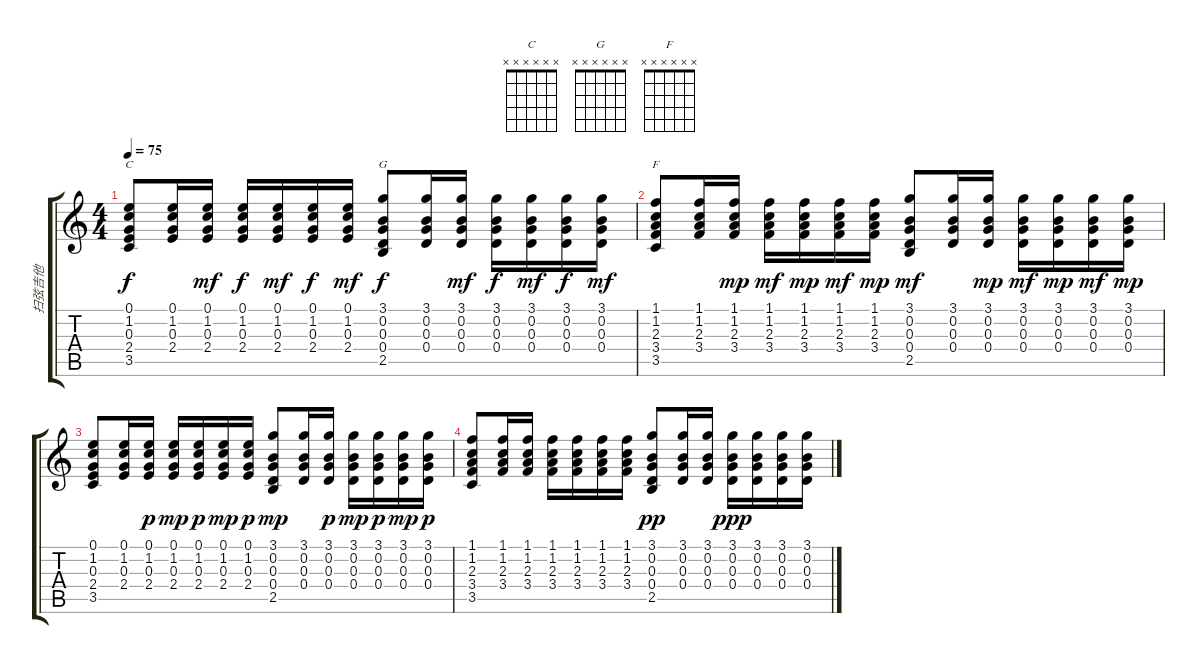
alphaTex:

\track ("扫弦吉他" "扫弦吉他") {instrument acousticguitarsteel}
\staff {score tabs}
\tuning (E4 B3 G3 D3 A2 E2) {hide}
\chord ("C" x x x x x x) {firstfret 0}
\chord ("G" x x x x x x) {firstfret 0}
\chord ("F" x x x x x x) {firstfret 0}
\ts (4 4)
\tempo 75
\clef g2
\ks c
(0.1 1.2 0.3 2.4 3.5).8{ch "C" dy f} (0.1 1.2 0.3 2.4).16 (0.1 1.2 0.3 2.4).16{dy mf} (0.1 1.2 0.3 2.4).16{dy f} (0.1 1.2 0.3 2.4).16{dy mf} (0.1 1.2 0.3 2.4).16{dy f} (0.1 1.2 0.3 2.4).16{dy mf} (3.1 0.2 0.3 0.4 2.5).8{ch "G" dy f} (3.1 0.2 0.3 0.4).16 (3.1 0.2 0.3 0.4).16{dy mf} (3.1 0.2 0.3 0.4).16{dy f} (3.1 0.2 0.3 0.4).16{dy mf} (3.1 0.2 0.3 0.4).16{dy f} (3.1 0.2 0.3 0.4).16{dy mf} |
(1.1 1.2 2.3 3.4 3.5).8{ch "F"} (1.1 1.2 2.3 3.4).16 (1.1 1.2 2.3 3.4).16{dy mp} (1.1 1.2 2.3 3.4).16{dy mf} (1.1 1.2 2.3 3.4).16{dy mp} (1.1 1.2 2.3 3.4).16{dy mf} (1.1 1.2 2.3 3.4).16{dy mp} (3.1 0.2 0.3 0.4 2.5).8{dy mf} (3.1 0.2 0.3 0.4).16 (3.1 0.2 0.3 0.4).16{dy mp} (3.1 0.2 0.3 0.4).16{dy mf} (3.1 0.2 0.3 0.4).16{dy mp} (3.1 0.2 0.3 0.4).16{dy mf} (3.1 0.2 0.3 0.4).16{dy mp} |
(0.1 1.2 0.3 2.4 3.5).8 (0.1 1.2 0.3 2.4).16 (0.1 1.2 0.3 2.4).16{dy p} (0.1 1.2 0.3 2.4).16{dy mp} (0.1 1.2 0.3 2.4).16{dy p} (0.1 1.2 0.3 2.4).16{dy mp} (0.1 1.2 0.3 2.4).16{dy p} (3.1 0.2 0.3 0.4 2.5).8{dy mp} (3.1 0.2 0.3 0.4).16 (3.1 0.2 0.3 0.4).16{dy p} (3.1 0.2 0.3 0.4).16{dy mp} (3.1 0.2 0.3 0.4).16{dy p} (3.1 0.2 0.3 0.4).16{dy mp} (3.1 0.2 0.3 0.4).16{dy p} |
(1.1 1.2 2.3 3.4 3.5).8 (1.1 1.2 2.3 3.4).16 (1.1 1.2 2.3 3.4).16 (1.1 1.2 2.3 3.4).16 (1.1 1.2 2.3 3.4).16 (1.1 1.2 2.3 3.4).16 (1.1 1.2 2.3 3.4).16 (3.1 0.2 0.3 0.4 2.5).8{dy pp} (3.1 0.2 0.3 0.4).16 (3.1 0.2 0.3 0.4).16 (3.1 0.2 0.3 0.4).16{dy ppp} (3.1 0.2 0.3 0.4).16 (3.1 0.2 0.3 0.4).16 (3.1 0.2 0.3 0.4).16
